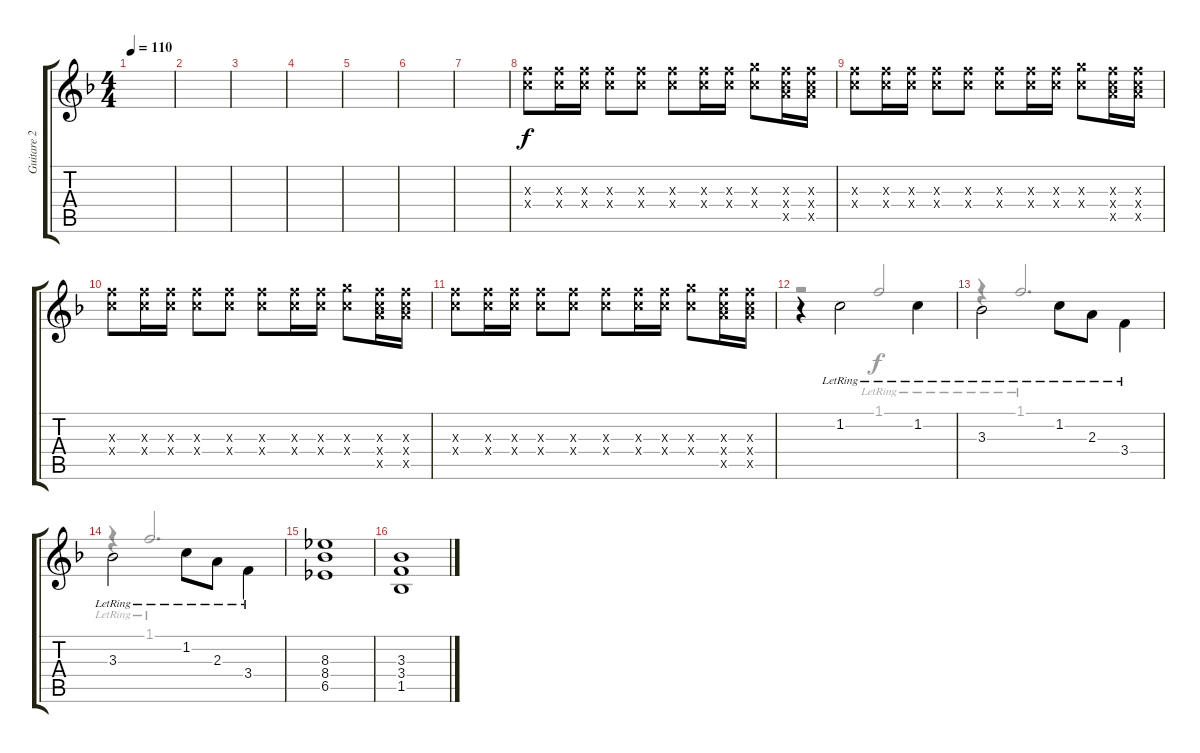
\track ("Guitare 2" "Guitare 2") {instrument electricguitarclean}
\staff {score tabs}
\tuning (E4 B3 G3 D3 A2 E2) {hide}
\voice
\ts (4 4)
\tempo 110
\clef g2
\ks f
|
|
|
|
|
|
|
(10.3{x} 10.4{x}).8 (10.3{x} 10.4{x}).16 (10.3{x} 10.4{x}).16 (10.3{x} 10.4{x}).8 (10.3{x} 10.4{x}).8 (10.3{x} 10.4{x}).8 (10.3{x} 10.4{x}).16 (10.3{x} 10.4{x}).16 (12.3{x} 10.4{x}).8 (10.3{x} 10.4{x} 12.5{x}).16 (10.3{x} 10.4{x} 12.5{x}).16 |
(10.3{x} 10.4{x}).8 (10.3{x} 10.4{x}).16 (10.3{x} 10.4{x}).16 (10.3{x} 10.4{x}).8 (10.3{x} 10.4{x}).8 (10.3{x} 10.4{x}).8 (10.3{x} 10.4{x}).16 (10.3{x} 10.4{x}).16 (12.3{x} 10.4{x}).8 (10.3{x} 10.4{x} 12.5{x}).16 (10.3{x} 10.4{x} 12.5{x}).16 |
(10.3{x} 10.4{x}).8 (10.3{x} 10.4{x}).16 (10.3{x} 10.4{x}).16 (10.3{x} 10.4{x}).8 (10.3{x} 10.4{x}).8 (10.3{x} 10.4{x}).8 (10.3{x} 10.4{x}).16 (10.3{x} 10.4{x}).16 (12.3{x} 10.4{x}).8 (10.3{x} 10.4{x} 12.5{x}).16 (10.3{x} 10.4{x} 12.5{x}).16 |
(10.3{x} 10.4{x}).8 (10.3{x} 10.4{x}).16 (10.3{x} 10.4{x}).16 (10.3{x} 10.4{x}).8 (10.3{x} 10.4{x}).8 (10.3{x} 10.4{x}).8 (10.3{x} 10.4{x}).16 (10.3{x} 10.4{x}).16 (12.3{x} 10.4{x}).8 (10.3{x} 10.4{x} 12.5{x}).16 (10.3{x} 10.4{x} 12.5{x}).16 |
r.4{instrument electricguitarclean} 1.2{lr}.2{beam Down} 1.2{lr}.4{beam Down} |
3.3{lr}.2{beam Down} 1.2{lr}.8{beam Down} 2.3{lr}.8{beam Down} 3.4{lr}.4{beam Down} |
3.3{lr}.2{beam Down} 1.2{lr}.8{beam Down} 2.3{lr}.8{beam Down} 3.4{lr}.4{beam Down} |
(8.3 8.4 6.5).1 |
(3.3 3.4 1.5).1
\voice
\clef g2
\ottava regular
\simile none
\ks f
|
|
|
|
|
|
|
|
|
|
|
r.2 1.1{lr}.2{beam Up} |
r.4 1.1{lr}.2{d beam Up} |
r.4 1.1{lr}.2{d beam Up} |
|
